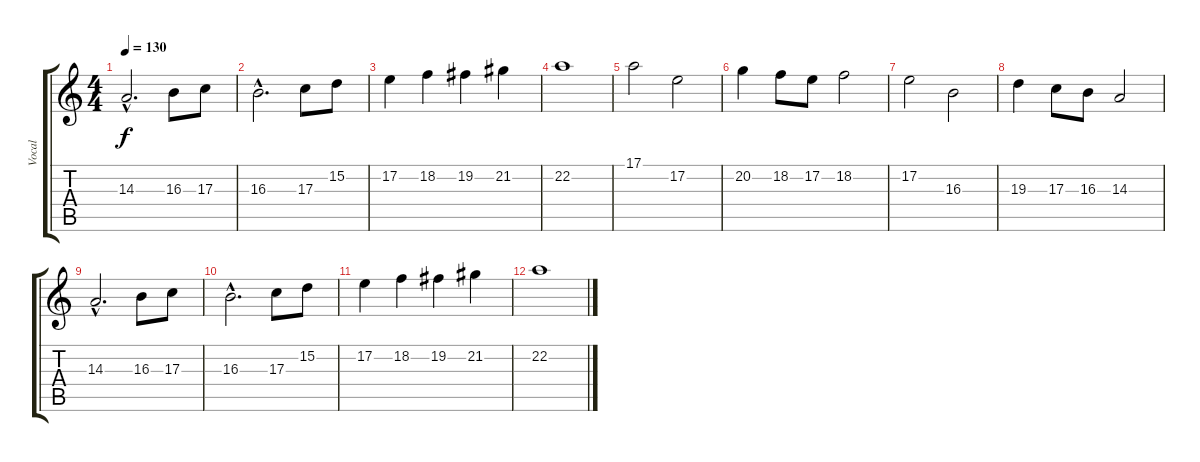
\track ("Vocal" "Vocal") {instrument trumpet}
\staff {score tabs}
\tuning (E4 B3 G3 D3 A2 E2) {hide}
\ts (4 4)
\tempo 130
\clef g2
\ks c
14.3{hac}.2{d dy f} 16.3.8 17.3.8 |
16.3{hac}.2{d} 17.3.8 15.2.8 |
17.2.4 18.2.4 19.2.4 21.2.4 |
22.2.1 |
17.1.2 17.2.2 |
20.2.4 18.2.8 17.2.8 18.2.2 |
17.2.2 16.3.2 |
19.3.4 17.3.8 16.3.8 14.3.2 |
14.3{hac}.2{d} 16.3.8 17.3.8 |
16.3{hac}.2{d} 17.3.8 15.2.8 |
17.2.4 18.2.4 19.2.4 21.2.4 |
22.2.1
